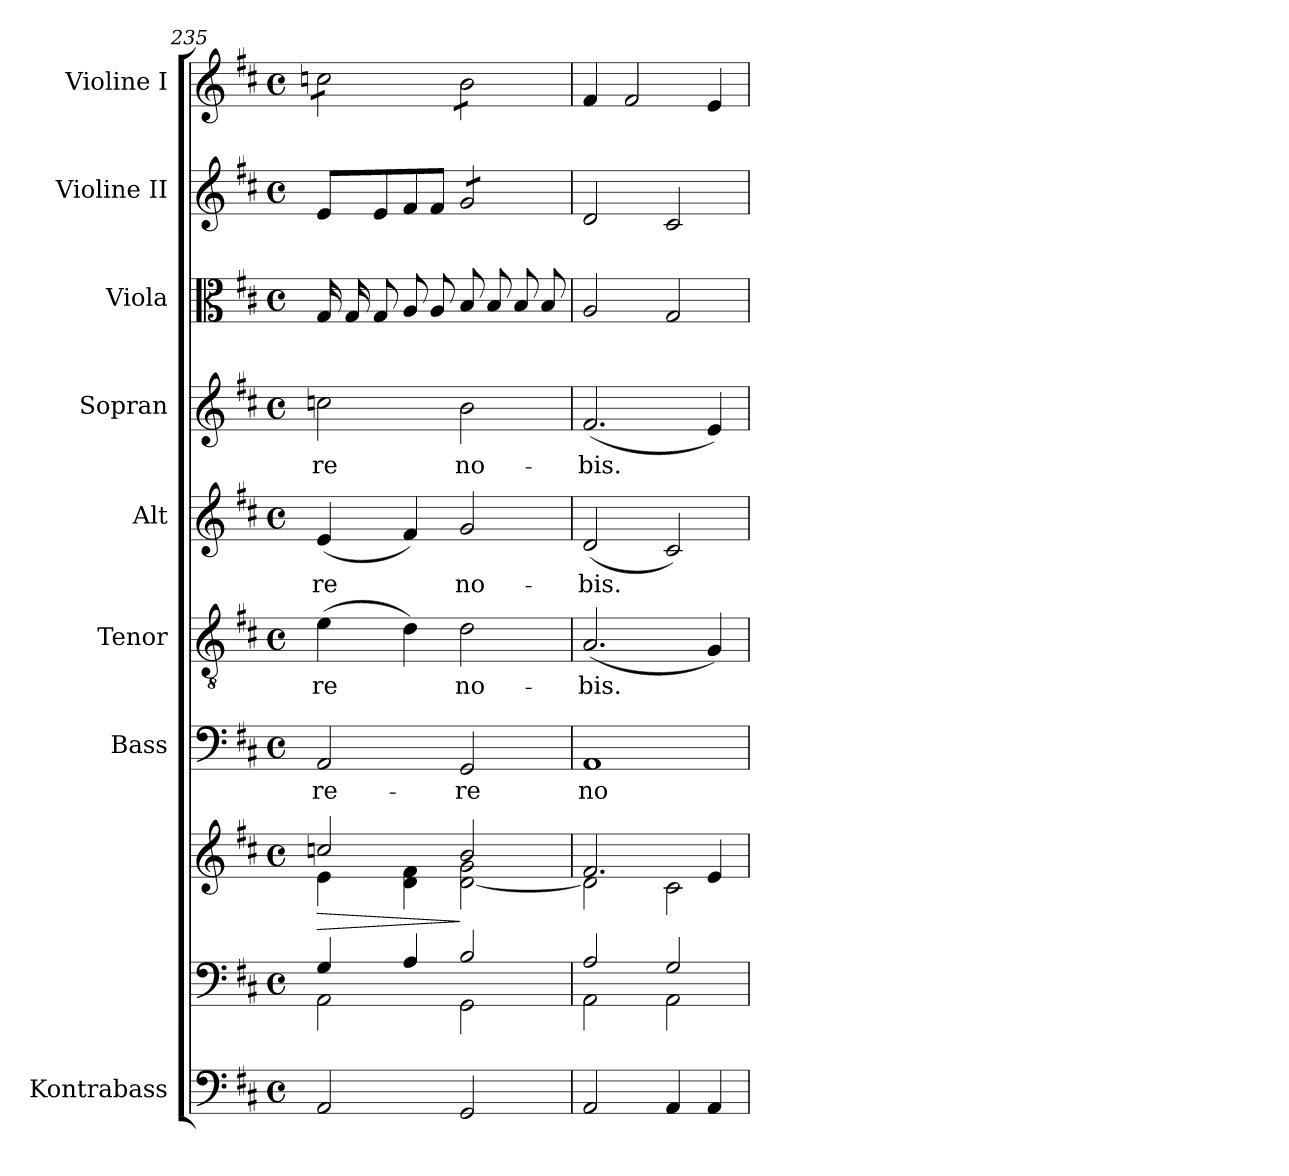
**kern	**kern	**kern	**dynam	**kern	**text	**kern	**text	**kern	**text	**kern	**text	**kern	**kern	**kern
*part9	*part8	*part8	*part8	*part7	*part7	*part6	*part6	*part5	*part5	*part4	*part4	*part3	*part2	*part1
*staff10	*staff9	*staff8	*staff8/9	*staff7	*staff7	*staff6	*staff6	*staff5	*staff5	*staff4	*staff4	*staff3	*staff2	*staff1
*I"Kontrabass	*	*	*	*I"Bass	*	*I"Tenor	*	*I"Alt	*	*I"Sopran	*	*I"Viola	*I"Violine II	*I"Violine I
*I'Kb.	*	*	*	*I'B.	*	*I'T.	*	*I'A.	*	*I'S.	*	*I'Vla.	*I'Vl. II	*I'Vl. I
!!LO:PB:g=z
*clefF4	*clefF4	*clefG2	*	*clefF4	*	*clefGv2	*	*clefG2	*	*clefG2	*	*clefC3	*clefG2	*clefG2
*ITrd7c12	*	*	*	*	*	*	*	*	*	*	*	*	*	*
*k[f#c#]	*k[f#c#]	*k[f#c#]	*	*k[f#c#]	*	*k[f#c#]	*	*k[f#c#]	*	*k[f#c#]	*	*k[f#c#]	*k[f#c#]	*k[f#c#]
*D:	*D:	*D:	*	*D:	*	*D:	*	*D:	*	*D:	*	*D:	*D:	*D:
*M4/4	*M4/4	*M4/4	*	*M4/4	*	*M4/4	*	*M4/4	*	*M4/4	*	*M4/4	*M4/4	*M4/4
*met(c)	*met(c)	*met(c)	*	*met(c)	*	*met(c)	*	*met(c)	*	*met(c)	*	*met(c)	*met(c)	*met(c)
=235	=235	=235	=235	=235	=235	=235	=235	=235	=235	=235	=235	=235	=235	=235
*	*^	*	*	*	*	*	*	*	*	*	*	*	*	*
!	!	!	!	!LO:HP:b	!	!LO:LY:b	!	!LO:LY:b	!	!LO:LY:b	!	!LO:LY:b	!	!	!
*	*	*	*^	*	*	*	*	*	*	*	*	*	*	*	*
*	*	*	*	*	*	*	*	*	*	*	*	*	*	*tremolo	*	*
*	*	*	*	*	*	*	*	*	*	*	*	*	*	*	*	*tremolo
2AAA/	4G/	2AA\	2ccn/	4e\	>	2AA/	-re-	(>4e\	-re	(<4e/	-re	2ccn\	-re	16G/LL	8e/L	8ccn\L
.	.	.	.	.	.	.	.	.	.	.	.	.	.	16G/	.	.
*	*	*	*	*	*	*	*	*	*	*	*	*	*	*Xtremolo	*	*
.	.	.	.	.	.	.	.	.	.	.	.	.	.	8G/	8e/	8ccn\
.	4A/	.	.	4d\ 4f#\	.	.	.	4d\)	.	4f#/)	.	.	.	8A/	8f#/	8ccn\
.	.	.	.	.	.	.	.	.	.	.	.	.	.	8A/J	8f#/J	8ccn\J
!	!	!	!	!	!	!	!LO:LY:b	!	!LO:LY:b	!	!LO:LY:b	!	!LO:LY:b	!	!	!
*	*	*	*	*	*	*	*	*	*	*	*	*	*	*tremolo	*	*
*	*	*	*	*	*	*	*	*	*	*	*	*	*	*	*tremolo	*
2GGG/	2B/	2GG\	2b/	[<2d\ 2g\	]	2GG/	-re	2d\	no-	2g/	no-	2b\	no-	8B/L	8g/L	8b\L
.	.	.	.	.	.	.	.	.	.	.	.	.	.	8B/	8g/	8b\
.	.	.	.	.	.	.	.	.	.	.	.	.	.	8B/	8g/	8b\
.	.	.	.	.	.	.	.	.	.	.	.	.	.	8B/J	8g/J	8b\J
*	*	*	*	*	*	*	*	*	*	*	*	*	*	*	*	*Xtremolo
*	*	*	*	*	*	*	*	*	*	*	*	*	*	*	*Xtremolo	*
*	*	*	*	*	*	*	*	*	*	*	*	*	*	*Xtremolo	*	*
=236	=236	=236	=236	=236	=236	=236	=236	=236	=236	=236	=236	=236	=236	=236	=236	=236
!	!	!	!	!	!	!	!LO:LY:b	!	!LO:LY:b	!	!LO:LY:b	!	!LO:LY:b	!	!	!
2AAA/	2A/	2AA\	2.f#/	2d\]	.	1AA	no-	(<2.A/	-bis.	(<2d/	-bis.	(<2.f#/	-bis.	2A/	2d/	4f#/
.	.	.	.	.	.	.	.	.	.	.	.	.	.	.	.	2f#/
4AAA/	2G/	2AA\	.	2c#\	.	.	.	.	.	2c#/)	.	.	.	2G/	2c#/	.
4AAA/	.	.	4e/	.	.	.	.	4G/)	.	.	.	4e/)	.	.	.	4e/
*	*v	*v	*	*	*	*	*	*	*	*	*	*	*	*	*	*
*	*	*v	*v	*	*	*	*	*	*	*	*	*	*	*	*
=	=	=	=	=	=	=	=	=	=	=	=	=	=	=
*-	*-	*-	*-	*-	*-	*-	*-	*-	*-	*-	*-	*-	*-	*-
